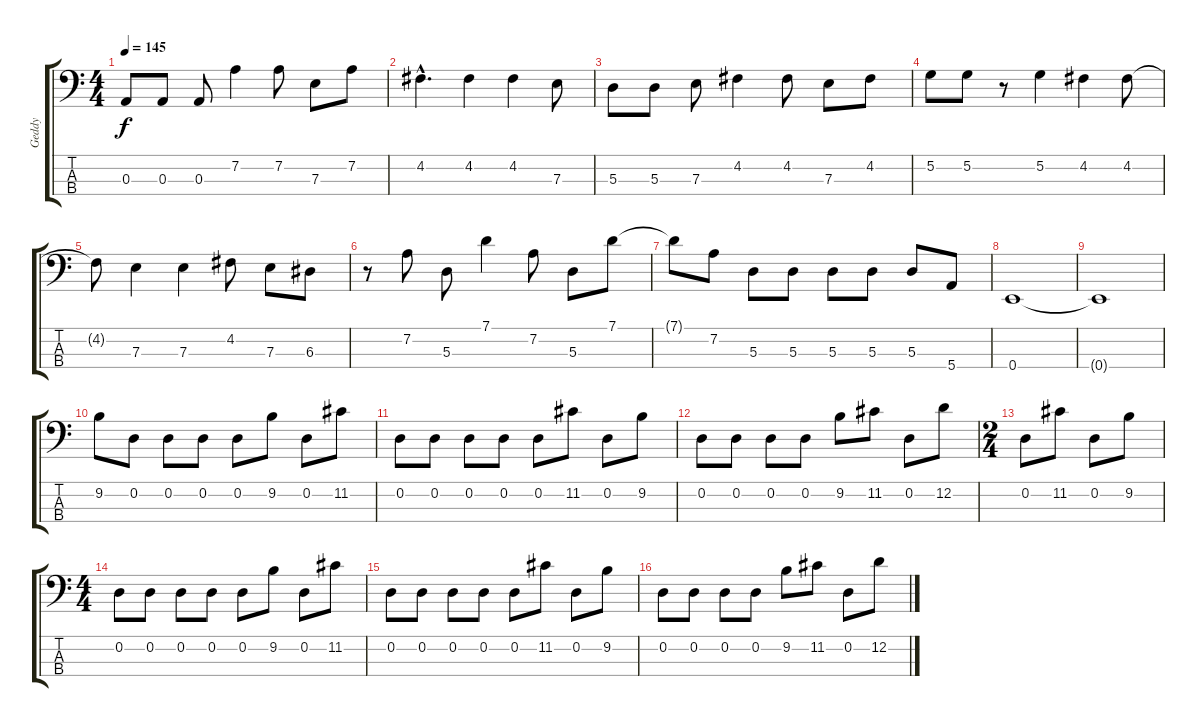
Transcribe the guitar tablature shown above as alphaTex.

\track ("Geddy" "Geddy") {instrument electricbassfinger}
\staff {score tabs}
\tuning (G2 D2 A1 E1) {hide}
\ts (4 4)
\tempo 145
\clef f4
\ks c
0.3.8{dy f} 0.3.8 0.3.8 7.2.4 7.2.8 7.3.8 7.2.8 |
4.2{hac}.4{d} 4.2.4 4.2.4 7.3.8 |
5.3.8 5.3.8 7.3.8 4.2.4 4.2.8 7.3.8 4.2.8 |
5.2.8 5.2.8 r.8 5.2.4 4.2.4 4.2.8 |
4.2{t}.8 7.3.4 7.3.4 4.2.8 7.3.8 6.3.8 |
r.8 7.2.8 5.3.8 7.1.4 7.2.8 5.3.8 7.1.8 |
7.1{t}.8 7.2.8 5.3.8 5.3.8 5.3.8 5.3.8 5.3.8 5.4.8 |
0.4.1 |
0.4{t}.1 |
9.2.8 0.2.8 0.2.8 0.2.8 0.2.8 9.2.8 0.2.8 11.2.8 |
0.2.8 0.2.8 0.2.8 0.2.8 0.2.8 11.2.8 0.2.8 9.2.8 |
0.2.8 0.2.8 0.2.8 0.2.8 9.2.8 11.2.8 0.2.8 12.2.8 |
\ts (2 4)
0.2.8 11.2.8 0.2.8 9.2.8 |
\ts (4 4)
0.2.8 0.2.8 0.2.8 0.2.8 0.2.8 9.2.8 0.2.8 11.2.8 |
0.2.8 0.2.8 0.2.8 0.2.8 0.2.8 11.2.8 0.2.8 9.2.8 |
0.2.8 0.2.8 0.2.8 0.2.8 9.2.8 11.2.8 0.2.8 12.2.8
